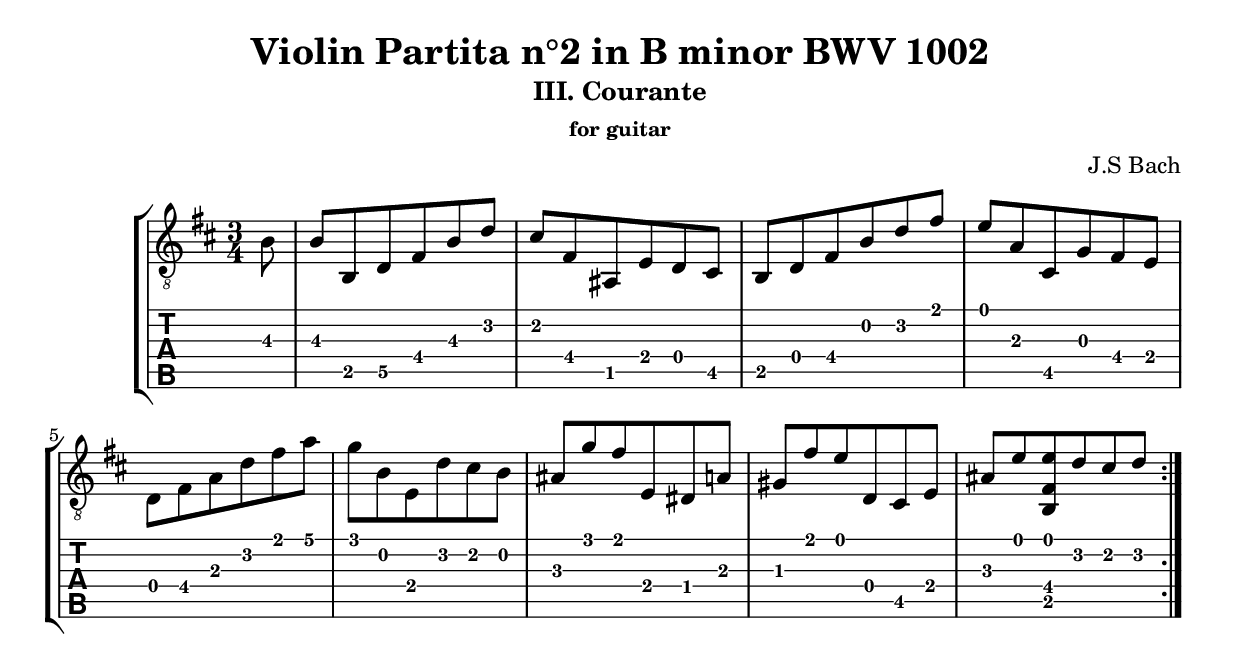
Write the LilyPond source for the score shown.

\version "2.18.2"
\include "italiano.ly"

\header {
  title = "Violin Partita n°2 in B minor BWV 1002"
  subtitle = "III. Courante"
  subsubtitle = "for guitar"
  composer = "J.S Bach"
  % Supprimer le pied de page par défaut
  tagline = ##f
}

global = {
  \key si \minor
  \time 3/4
  \override StringNumber #'transparent = ##t
}

classicalGuitar = \relative do' {
  \global
  \partial 8 si8\3
  % 1
  si8\3 si, re\5 fad si\3 re 
  dod fad, lad, mi' re dod
  si re fad si re fad
  mi la, dod, sol' fad mi
  % 5
  re fad la re fad la
  sol si, mi, re' dod si
  lad sol' fad mi, red la'
  sold fad' mi re, dod mi
  % 9
  lad mi' <si, fad' mi'> re' dod re
  \bar ":..:"
  
}

\score {
  \new StaffGroup = "traditional with tab" <<
    \new Staff = "traditional" <<
      \clef "treble_8"
      \classicalGuitar
    >>
    \new TabStaff = "tab" <<
      \clef moderntab
      \classicalGuitar
    >>
  >>
  }
  \layout {
  }
